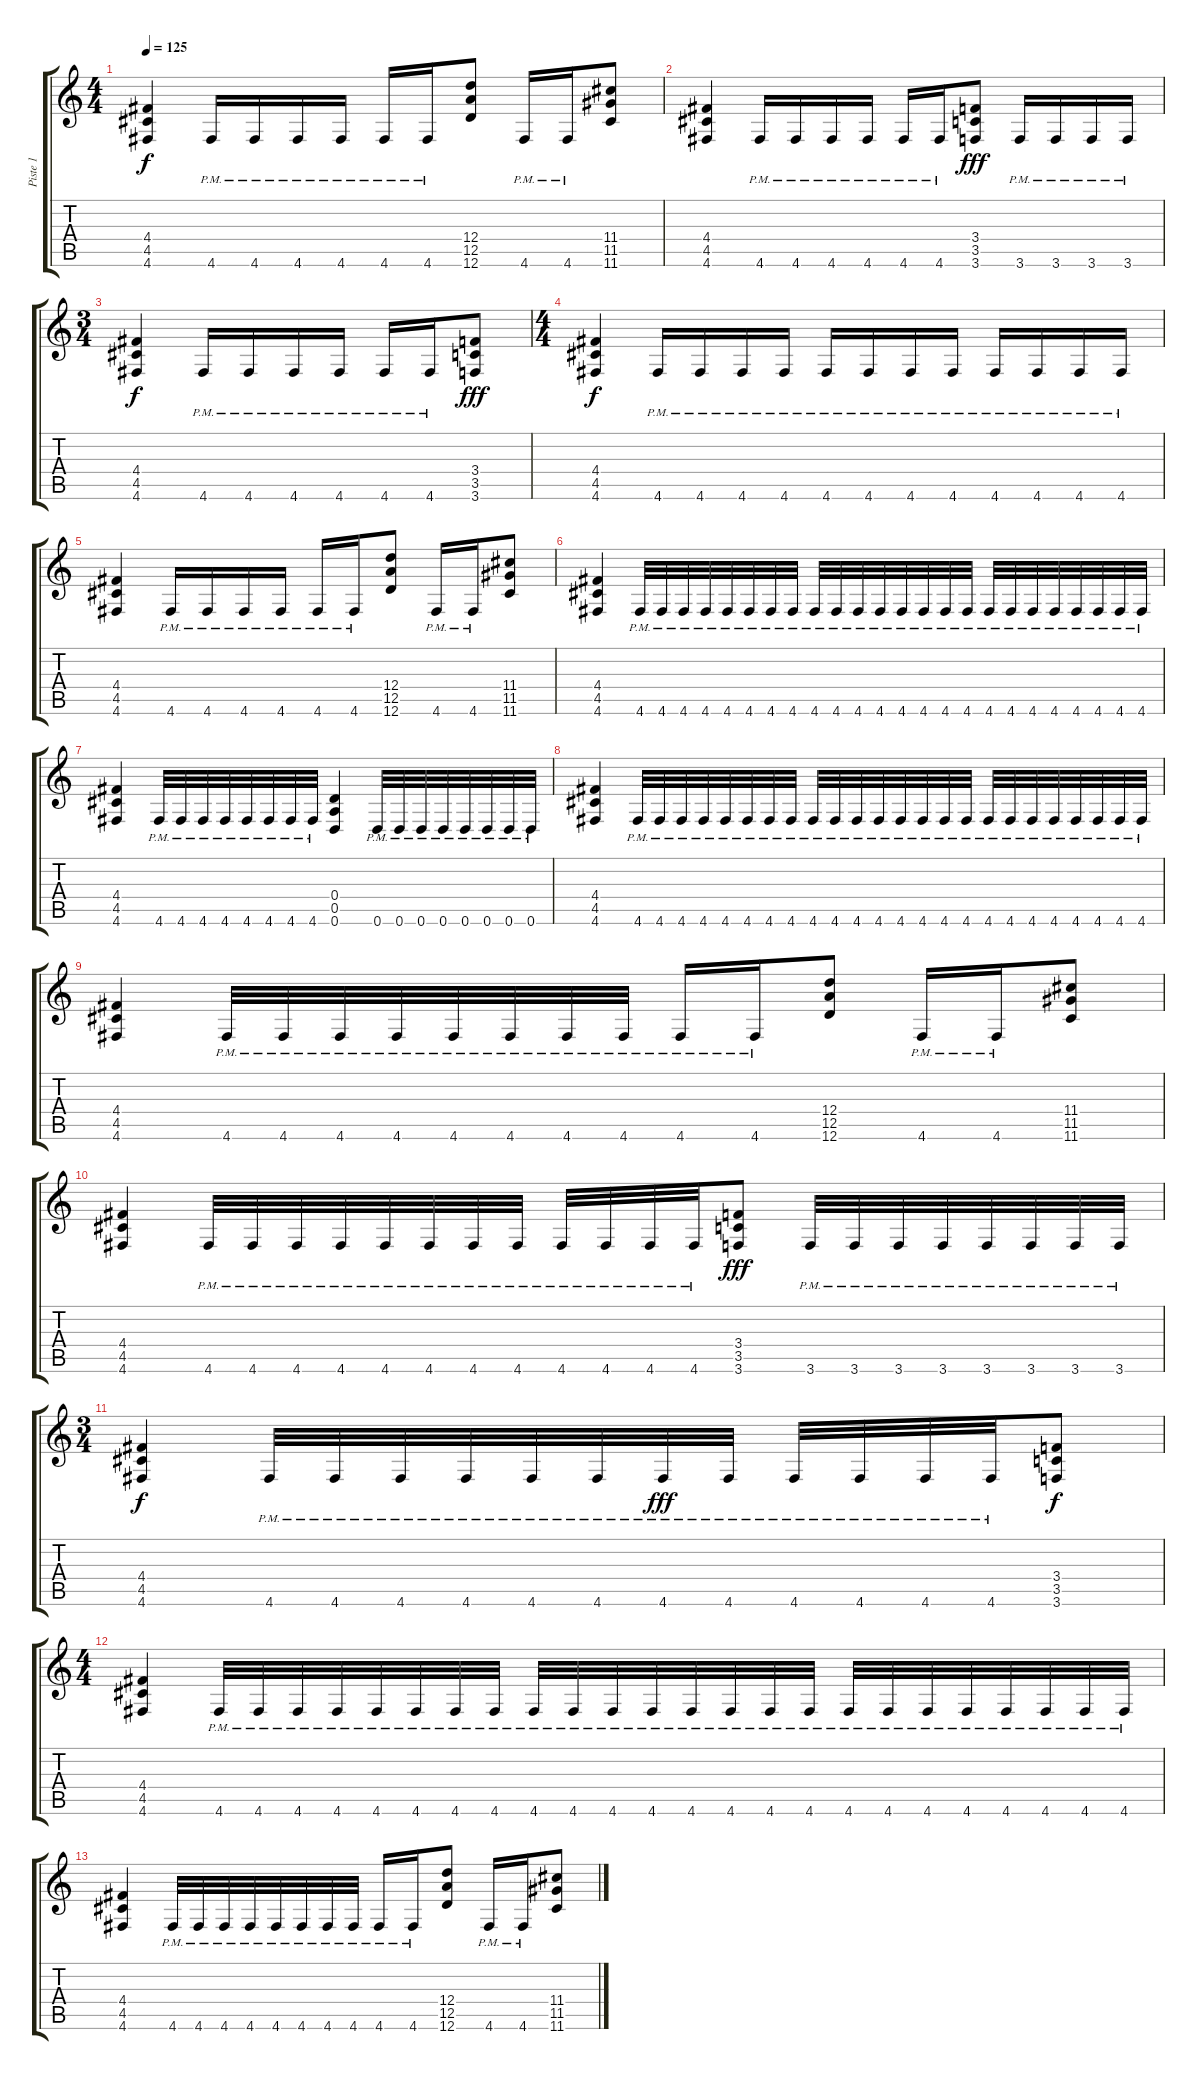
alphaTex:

\track ("Piste 1" "Piste 1") {instrument distortionguitar}
\staff {score tabs}
\tuning (E4 B3 G3 D3 A2 D2) {hide}
\ts (4 4)
\tempo 125
\clef g2
\ks c
(4.4 4.5 4.6).4{dy f} 4.6{pm}.16 4.6{pm}.16 4.6{pm}.16 4.6{pm}.16 4.6{pm}.16 4.6{pm}.16 (12.4 12.5 12.6).8 4.6{pm}.16 4.6{pm}.16 (11.4 11.5 11.6).8 |
(4.4 4.5 4.6).4 4.6{pm}.16 4.6{pm}.16 4.6{pm}.16 4.6{pm}.16 4.6{pm}.16 4.6{pm}.16 (3.4 3.5 3.6).8{dy fff} 3.6{pm}.16 3.6{pm}.16 3.6{pm}.16 3.6{pm}.16 |
\ts (3 4)
(4.4 4.5 4.6).4{dy f} 4.6{pm}.16 4.6{pm}.16 4.6{pm}.16 4.6{pm}.16 4.6{pm}.16 4.6{pm}.16 (3.4 3.5 3.6).8{dy fff} |
\ts (4 4)
(4.4 4.5 4.6).4{dy f} 4.6{pm}.16 4.6{pm}.16 4.6{pm}.16 4.6{pm}.16 4.6{pm}.16 4.6{pm}.16 4.6{pm}.16 4.6{pm}.16 4.6{pm}.16 4.6{pm}.16 4.6{pm}.16 4.6{pm}.16 |
(4.4 4.5 4.6).4 4.6{pm}.16 4.6{pm}.16 4.6{pm}.16 4.6{pm}.16 4.6{pm}.16 4.6{pm}.16 (12.4 12.5 12.6).8 4.6{pm}.16 4.6{pm}.16 (11.4 11.5 11.6).8 |
(4.4 4.5 4.6).4 4.6{pm}.32 4.6{pm}.32 4.6{pm}.32 4.6{pm}.32 4.6{pm}.32 4.6{pm}.32 4.6{pm}.32 4.6{pm}.32 4.6{pm}.32 4.6{pm}.32 4.6{pm}.32 4.6{pm}.32 4.6{pm}.32 4.6{pm}.32 4.6{pm}.32 4.6{pm}.32 4.6{pm}.32 4.6{pm}.32 4.6{pm}.32 4.6{pm}.32 4.6{pm}.32 4.6{pm}.32 4.6{pm}.32 4.6{pm}.32 |
(4.4 4.5 4.6).4 4.6{pm}.32 4.6{pm}.32 4.6{pm}.32 4.6{pm}.32 4.6{pm}.32 4.6{pm}.32 4.6{pm}.32 4.6{pm}.32 (0.4 0.5 0.6).4 0.6{pm}.32 0.6{pm}.32 0.6{pm}.32 0.6{pm}.32 0.6{pm}.32 0.6{pm}.32 0.6{pm}.32 0.6{pm}.32 |
(4.4 4.5 4.6).4 4.6{pm}.32 4.6{pm}.32 4.6{pm}.32 4.6{pm}.32 4.6{pm}.32 4.6{pm}.32 4.6{pm}.32 4.6{pm}.32 4.6{pm}.32 4.6{pm}.32 4.6{pm}.32 4.6{pm}.32 4.6{pm}.32 4.6{pm}.32 4.6{pm}.32 4.6{pm}.32 4.6{pm}.32 4.6{pm}.32 4.6{pm}.32 4.6{pm}.32 4.6{pm}.32 4.6{pm}.32 4.6{pm}.32 4.6{pm}.32 |
(4.4 4.5 4.6).4 4.6{pm}.32 4.6{pm}.32 4.6{pm}.32 4.6{pm}.32 4.6{pm}.32 4.6{pm}.32 4.6{pm}.32 4.6{pm}.32 4.6{pm}.16 4.6{pm}.16 (12.4 12.5 12.6).8 4.6{pm}.16 4.6{pm}.16 (11.4 11.5 11.6).8 |
(4.4 4.5 4.6).4 4.6{pm}.32 4.6{pm}.32 4.6{pm}.32 4.6{pm}.32 4.6{pm}.32 4.6{pm}.32 4.6{pm}.32 4.6{pm}.32 4.6{pm}.32 4.6{pm}.32 4.6{pm}.32 4.6{pm}.32 (3.4 3.5 3.6).8{dy fff} 3.6{pm}.32 3.6{pm}.32 3.6{pm}.32 3.6{pm}.32 3.6{pm}.32 3.6{pm}.32 3.6{pm}.32 3.6{pm}.32 |
\ts (3 4)
(4.4 4.5 4.6).4{dy f} 4.6{pm}.32 4.6{pm}.32 4.6{pm}.32 4.6{pm}.32 4.6{pm}.32 4.6{pm}.32 4.6{pm}.32{dy fff} 4.6{pm}.32 4.6{pm}.32 4.6{pm}.32 4.6{pm}.32 4.6{pm}.32 (3.4 3.5 3.6).8{dy f} |
\ts (4 4)
(4.4 4.5 4.6).4 4.6{pm}.32 4.6{pm}.32 4.6{pm}.32 4.6{pm}.32 4.6{pm}.32 4.6{pm}.32 4.6{pm}.32 4.6{pm}.32 4.6{pm}.32 4.6{pm}.32 4.6{pm}.32 4.6{pm}.32 4.6{pm}.32 4.6{pm}.32 4.6{pm}.32 4.6{pm}.32 4.6{pm}.32 4.6{pm}.32 4.6{pm}.32 4.6{pm}.32 4.6{pm}.32 4.6{pm}.32 4.6{pm}.32 4.6{pm}.32 |
(4.4 4.5 4.6).4 4.6{pm}.32 4.6{pm}.32 4.6{pm}.32 4.6{pm}.32 4.6{pm}.32 4.6{pm}.32 4.6{pm}.32 4.6{pm}.32 4.6{pm}.16 4.6{pm}.16 (12.4 12.5 12.6).8 4.6{pm}.16 4.6{pm}.16 (11.4 11.5 11.6).8
